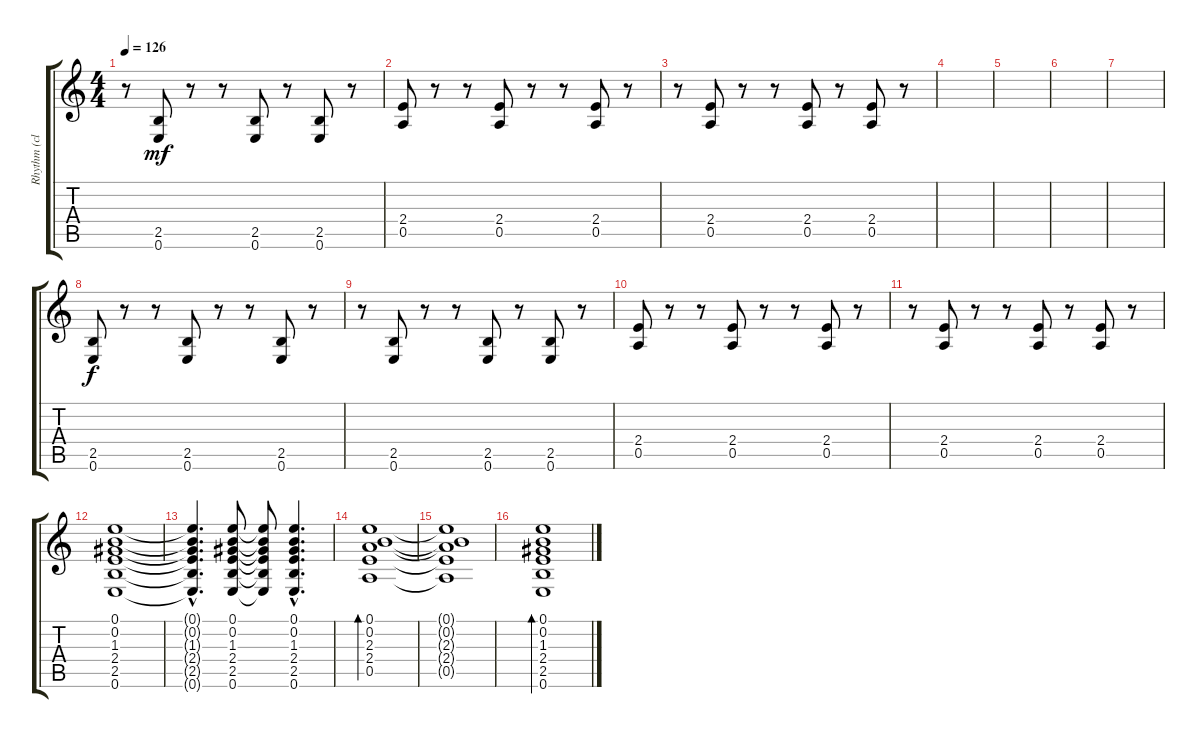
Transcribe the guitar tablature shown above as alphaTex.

\track ("Rhythm (clean tone)" "Rhythm (cl") {instrument electricguitarjazz}
\staff {score tabs}
\tuning (E4 B3 G3 D3 A2 E2) {hide}
\ts (4 4)
\tempo 126
\clef g2
\ks c
r.8{dy mf} (2.5 0.6).8 r.8 r.8 (2.5 0.6).8 r.8 (2.5 0.6).8 r.8 |
(2.4 0.5).8 r.8 r.8 (2.4 0.5).8 r.8 r.8 (2.4 0.5).8 r.8 |
r.8 (2.4 0.5).8 r.8 r.8 (2.4 0.5).8 r.8 (2.4 0.5).8 r.8 |
|
|
|
|
(2.5 0.6).8{dy f volume 12} r.8 r.8 (2.5 0.6).8 r.8 r.8 (2.5 0.6).8 r.8 |
r.8 (2.5 0.6).8 r.8 r.8 (2.5 0.6).8 r.8 (2.5 0.6).8 r.8 |
(2.4 0.5).8 r.8 r.8 (2.4 0.5).8 r.8 r.8 (2.4 0.5).8 r.8 |
r.8 (2.4 0.5).8 r.8 r.8 (2.4 0.5).8 r.8 (2.4 0.5).8 r.8 |
(0.1 0.2 1.3 2.4 2.5 0.6).1 |
(0.1{hac t} 0.2{hac t} 1.3{hac t} 2.4{hac t} 2.5{hac t} 0.6{hac t}).4{d} (0.1 0.2 1.3 2.4 2.5 0.6).8 (0.1{t} 0.2{t} 1.3{t} 2.4{t} 2.5{t} 0.6{t}).8 (0.1{hac} 0.2{hac} 1.3{hac} 2.4{hac} 2.5{hac} 0.6{hac}).4{d} |
(0.1 0.2 2.3 2.4 0.5).1{bd 120} |
(0.1{t} 0.2{t} 2.3{t} 2.4{t} 0.5{t}).1 |
(0.1 0.2 1.3 2.4 2.5 0.6).1{bd 120}
